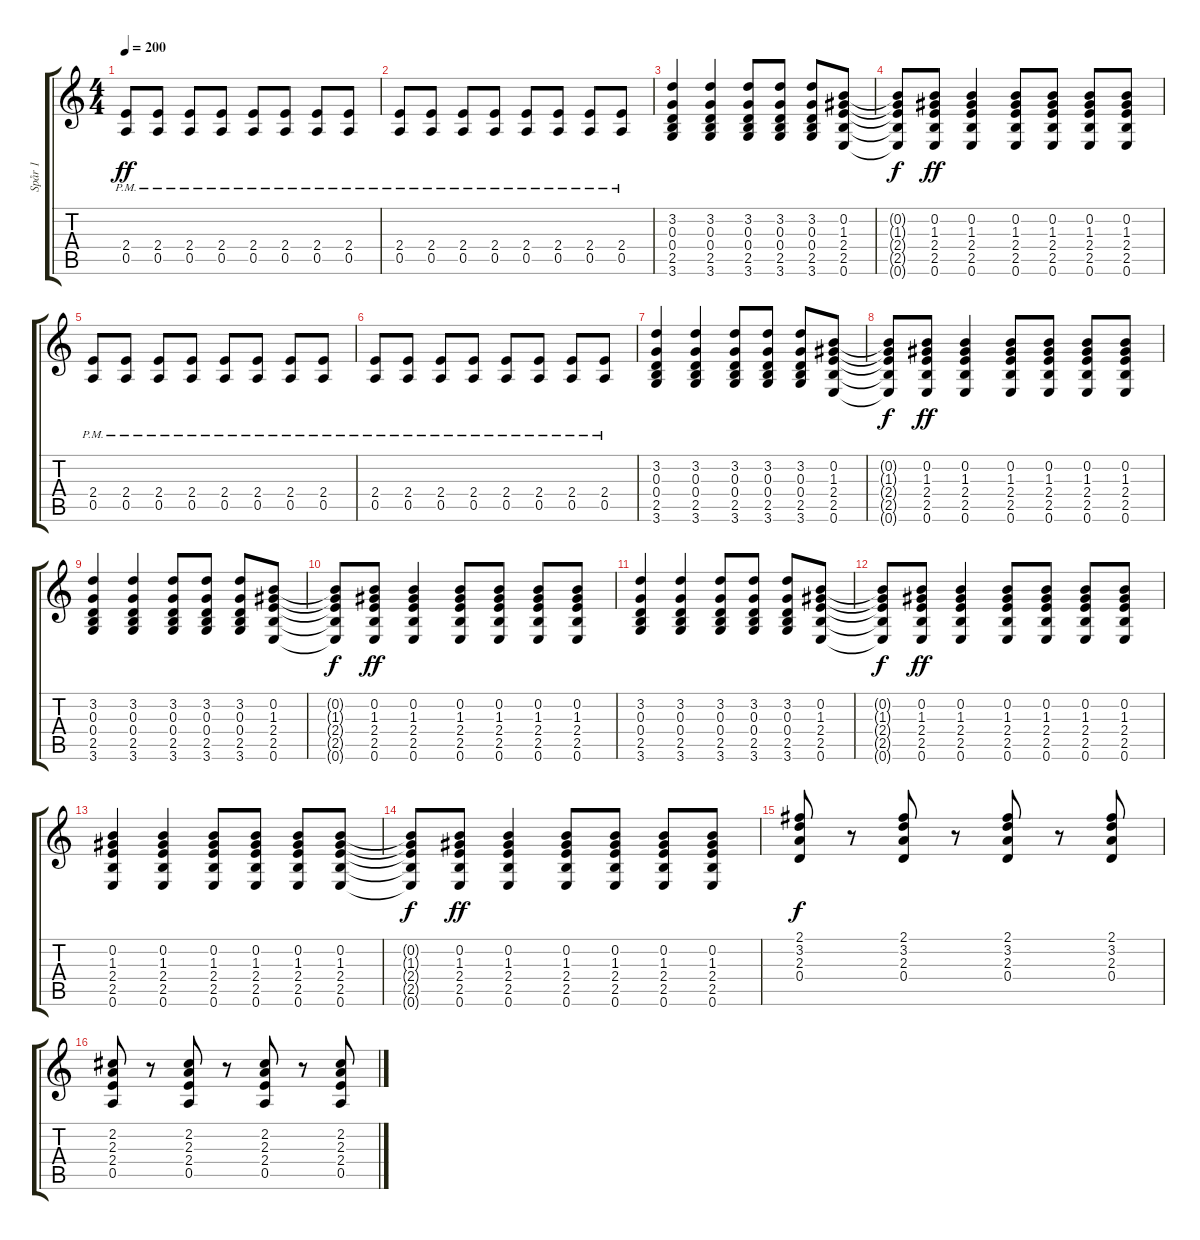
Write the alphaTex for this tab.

\track ("Spår 1" "Spår 1") {instrument acousticguitarnylon}
\staff {score tabs}
\tuning (E4 B3 G3 D3 A2 E2) {hide}
\ts (4 4)
\tempo 200
\clef g2
\ks c
(2.4{pm} 0.5{pm}).8{dy ff} (2.4{pm} 0.5{pm}).8 (2.4{pm} 0.5{pm}).8 (2.4{pm} 0.5{pm}).8 (2.4{pm} 0.5{pm}).8 (2.4{pm} 0.5{pm}).8 (2.4{pm} 0.5{pm}).8 (2.4{pm} 0.5{pm}).8 |
(2.4{pm} 0.5{pm}).8 (2.4{pm} 0.5{pm}).8 (2.4{pm} 0.5{pm}).8 (2.4{pm} 0.5{pm}).8 (2.4{pm} 0.5{pm}).8 (2.4{pm} 0.5{pm}).8 (2.4{pm} 0.5{pm}).8 (2.4{pm} 0.5{pm}).8 |
(3.2 0.3 0.4 2.5 3.6).4 (3.2 0.3 0.4 2.5 3.6).4 (3.2 0.3 0.4 2.5 3.6).8 (3.2 0.3 0.4 2.5 3.6).8 (3.2 0.3 0.4 2.5 3.6).8 (0.2 1.3 2.4 2.5 0.6).8 |
(0.2{t} 1.3{t} 2.4{t} 2.5{t} 0.6{t}).8{dy f} (0.2 1.3 2.4 2.5 0.6).8{dy ff} (0.2 1.3 2.4 2.5 0.6).4 (0.2 1.3 2.4 2.5 0.6).8 (0.2 1.3 2.4 2.5 0.6).8 (0.2 1.3 2.4 2.5 0.6).8 (0.2 1.3 2.4 2.5 0.6).8 |
(2.4{pm} 0.5{pm}).8 (2.4{pm} 0.5{pm}).8 (2.4{pm} 0.5{pm}).8 (2.4{pm} 0.5{pm}).8 (2.4{pm} 0.5{pm}).8 (2.4{pm} 0.5{pm}).8 (2.4{pm} 0.5{pm}).8 (2.4{pm} 0.5{pm}).8 |
(2.4{pm} 0.5{pm}).8 (2.4{pm} 0.5{pm}).8 (2.4{pm} 0.5{pm}).8 (2.4{pm} 0.5{pm}).8 (2.4{pm} 0.5{pm}).8 (2.4{pm} 0.5{pm}).8 (2.4{pm} 0.5{pm}).8 (2.4{pm} 0.5{pm}).8 |
(3.2 0.3 0.4 2.5 3.6).4 (3.2 0.3 0.4 2.5 3.6).4 (3.2 0.3 0.4 2.5 3.6).8 (3.2 0.3 0.4 2.5 3.6).8 (3.2 0.3 0.4 2.5 3.6).8 (0.2 1.3 2.4 2.5 0.6).8 |
(0.2{t} 1.3{t} 2.4{t} 2.5{t} 0.6{t}).8{dy f} (0.2 1.3 2.4 2.5 0.6).8{dy ff} (0.2 1.3 2.4 2.5 0.6).4 (0.2 1.3 2.4 2.5 0.6).8 (0.2 1.3 2.4 2.5 0.6).8 (0.2 1.3 2.4 2.5 0.6).8 (0.2 1.3 2.4 2.5 0.6).8 |
(3.2 0.3 0.4 2.5 3.6).4 (3.2 0.3 0.4 2.5 3.6).4 (3.2 0.3 0.4 2.5 3.6).8 (3.2 0.3 0.4 2.5 3.6).8 (3.2 0.3 0.4 2.5 3.6).8 (0.2 1.3 2.4 2.5 0.6).8 |
(0.2{t} 1.3{t} 2.4{t} 2.5{t} 0.6{t}).8{dy f} (0.2 1.3 2.4 2.5 0.6).8{dy ff} (0.2 1.3 2.4 2.5 0.6).4 (0.2 1.3 2.4 2.5 0.6).8 (0.2 1.3 2.4 2.5 0.6).8 (0.2 1.3 2.4 2.5 0.6).8 (0.2 1.3 2.4 2.5 0.6).8 |
(3.2 0.3 0.4 2.5 3.6).4 (3.2 0.3 0.4 2.5 3.6).4 (3.2 0.3 0.4 2.5 3.6).8 (3.2 0.3 0.4 2.5 3.6).8 (3.2 0.3 0.4 2.5 3.6).8 (0.2 1.3 2.4 2.5 0.6).8 |
(0.2{t} 1.3{t} 2.4{t} 2.5{t} 0.6{t}).8{dy f} (0.2 1.3 2.4 2.5 0.6).8{dy ff} (0.2 1.3 2.4 2.5 0.6).4 (0.2 1.3 2.4 2.5 0.6).8 (0.2 1.3 2.4 2.5 0.6).8 (0.2 1.3 2.4 2.5 0.6).8 (0.2 1.3 2.4 2.5 0.6).8 |
(0.2 1.3 2.4 2.5 0.6).4 (0.2 1.3 2.4 2.5 0.6).4 (0.2 1.3 2.4 2.5 0.6).8 (0.2 1.3 2.4 2.5 0.6).8 (0.2 1.3 2.4 2.5 0.6).8 (0.2 1.3 2.4 2.5 0.6).8 |
(0.2{t} 1.3{t} 2.4{t} 2.5{t} 0.6{t}).8{dy f} (0.2 1.3 2.4 2.5 0.6).8{dy ff} (0.2 1.3 2.4 2.5 0.6).4 (0.2 1.3 2.4 2.5 0.6).8 (0.2 1.3 2.4 2.5 0.6).8 (0.2 1.3 2.4 2.5 0.6).8 (0.2 1.3 2.4 2.5 0.6).8 |
(2.1 3.2 2.3 0.4).8{dy f} r.8 (2.1 3.2 2.3 0.4).8 r.8 (2.1 3.2 2.3 0.4).8 r.8 (2.1 3.2 2.3 0.4).8 |
(2.2 2.3 2.4 0.5).8 r.8 (2.2 2.3 2.4 0.5).8 r.8 (2.2 2.3 2.4 0.5).8 r.8 (2.2 2.3 2.4 0.5).8
